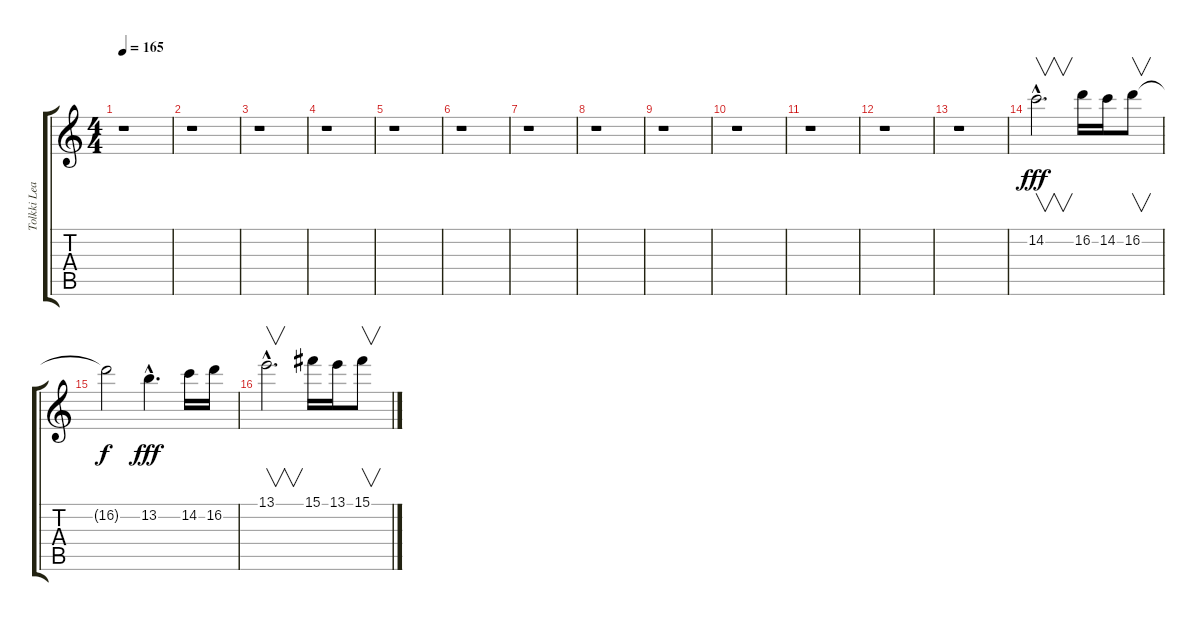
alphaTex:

\track ("Tolkki Lead" "Tolkki Lea") {instrument distortionguitar}
\staff {score tabs}
\tuning (Eb4 Bb3 Gb3 Db3 Ab2 Eb2) {hide}
\ts (4 4)
\tempo 165
\clef g2
\ks c
r.1{dy f} |
r.1 |
r.1 |
r.1 |
r.1 |
r.1 |
r.1 |
r.1 |
r.1 |
r.1 |
r.1 |
r.1 |
r.1 |
14.2{hac}.2{v d dy fff balance 0} 16.2.16 14.2.16 16.2.8{v} |
16.2{t}.2{dy f} 13.2{hac}.4{d dy fff} 14.2.16 16.2.16 |
13.1{hac}.2{v d balance 0} 15.1.16 13.1.16 15.1.8{v}
